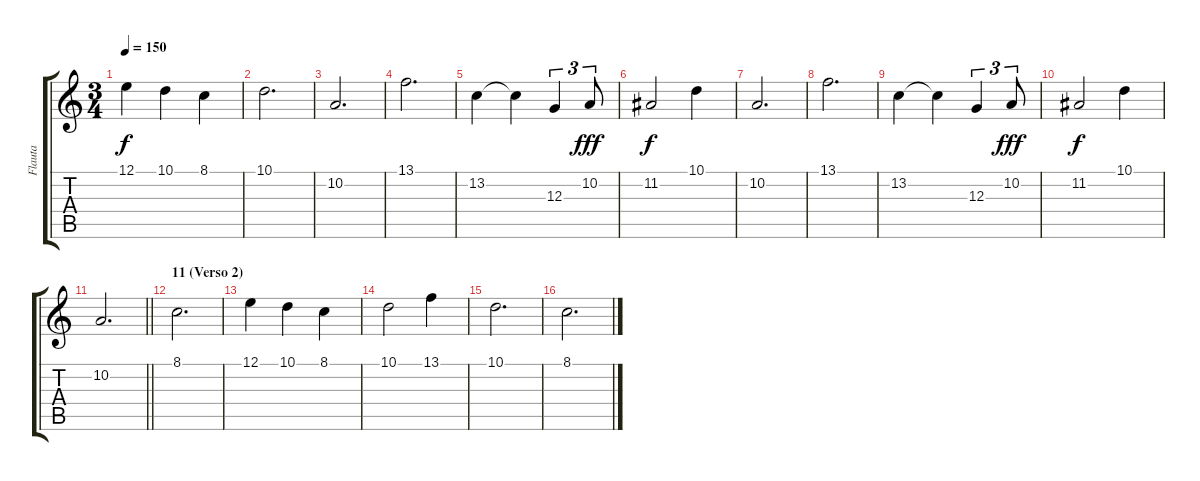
\track ("Flauta" "Flauta") {instrument flute}
\staff {score tabs}
\tuning (E4 B3 G3 D3 A2 E2) {hide}
\ts (3 4)
\tempo 150
\clef g2
\ks c
12.1.4{dy f} 10.1.4 8.1.4 |
10.1.2{d} |
10.2.2{d} |
13.1.2{d} |
13.2.4 13.2{t}.4 12.3.4{tu (3 2)} 10.2.8{tu (3 2) dy fff} |
11.2.2{dy f} 10.1.4 |
10.2.2{d} |
13.1.2{d} |
13.2.4 13.2{t}.4 12.3.4{tu (3 2)} 10.2.8{tu (3 2) dy fff} |
11.2.2{dy f} 10.1.4 |
\barLineRight lightlight
10.2.2{d} |
\section ("" "11 (Verso 2)")
8.1.2{d} |
12.1.4 10.1.4 8.1.4 |
10.1.2 13.1.4 |
10.1.2{d} |
8.1.2{d}
